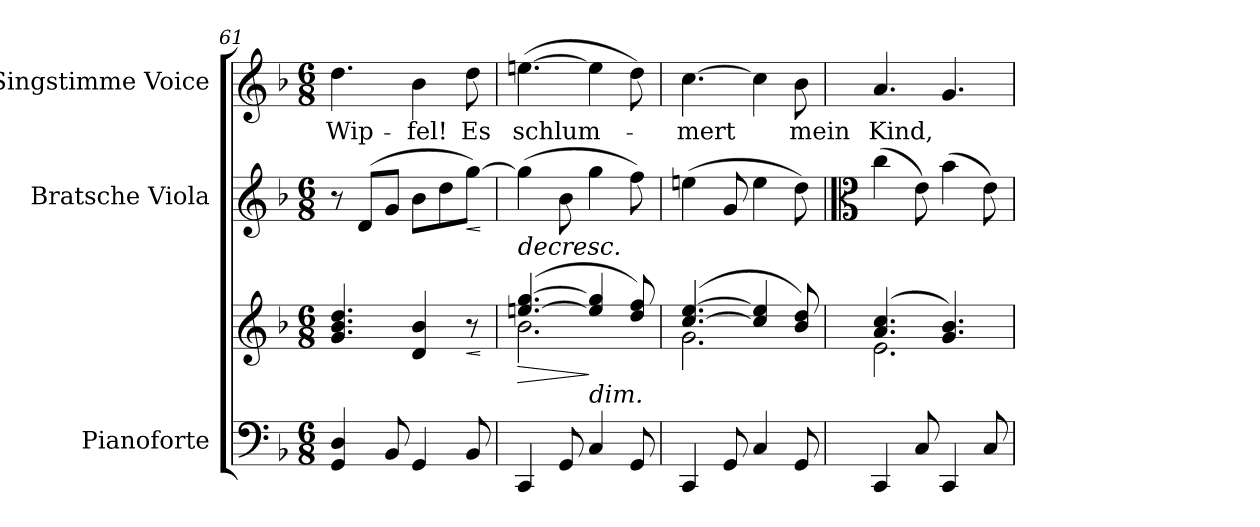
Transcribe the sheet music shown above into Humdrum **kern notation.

**kern	**kern	**dynam	**kern	**dynam	**kern	**text
*part3	*part3	*part3	*part2	*part2	*part1	*part1
*staff4	*staff3	*staff3/4	*staff2	*staff2	*staff1	*staff1
*I"Pianoforte	*	*	*I"Bratsche Viola	*	*I"Singstimme Voice	*
*I'Pno	*	*	*I'Vla	*	*	*
*clefF4	*clefG2	*	*clefG2	*	*clefG2	*
*k[b-]	*k[b-]	*	*k[b-]	*	*k[b-]	*
*M6/8	*M6/8	*	*M6/8	*	*M6/8	*
=61	=61	=61	=61	=61	=61	=61
4GG/ 4D/	4.g/ 4.b-/ 4.dd/	.	8r	.	4.dd\	Wip-
.	.	.	(8d/L	.	.	.
8BB-/	.	.	8g/J	.	.	.
4GG/	4d/ 4b-/	.	8b-\L	.	4b-\	-fel!
.	.	.	8dd\	.	.	.
!	!	!LO:HP:b	!	!LO:HP:b	!	!
8BB-/	8r	<	[8gg\J)	<	8dd\	Es
.	.	[	.	[	.	.
=62	=62	=62	=62	=62	=62	=62
!	!	!LO:HP:b	!	!LO:HP:b	!	!
*	*^	*	*	*	*	*
4CC/	([4.een/ [4.gg/	2.b-\	>	(4gg\]	>	([4.een\	schlum-
8GG/	.	.	.	8b-\	.	.	.
!LO:TX:a:i:t=dim.	!	!	!	!	!	!	!
!	!	!	!	!	!LO:DY:b	!	!
4C/	4ee/] 4gg/]	.	]	4gg\	other-dynamics	4ee\]	.
8GG/	8dd/ 8ff/)	.	.	8ff\)	.	8dd\)	.
*	*v	*v	*	*	*	*	*
.	.	.	.	]	.	.
=63	=63	=63	=63	=63	=63	=63
*	*^	*	*	*	*	*
4CC/	([4.cc/ [4.ee/	2.g\	.	(4een\	.	[4.cc\	-mert
8GG/	.	.	.	8g/	.	.	.
4C/	4cc/] 4ee/]	.	.	4ee\	.	4cc\]	.
8GG/	8b-/ 8dd/)	.	.	8dd\)	.	8b-\	mein
=64	=64	=64	=64	=64	=64	=64	=64
*	*	*	*	*clefC3	*	*	*
4CC/	(4.a/ 4.cc/	2.e\	.	(4cc\	.	4.a/	Kind,
8C/	.	.	.	8e\)	.	.	.
4CC/	4.g/ 4.b-/)	.	.	(4b-\	.	4.g/	.
8C/	.	.	.	8e\)	.	.	.
*	*v	*v	*	*	*	*	*
=	=	=	=	=	=	=
*-	*-	*-	*-	*-	*-	*-
